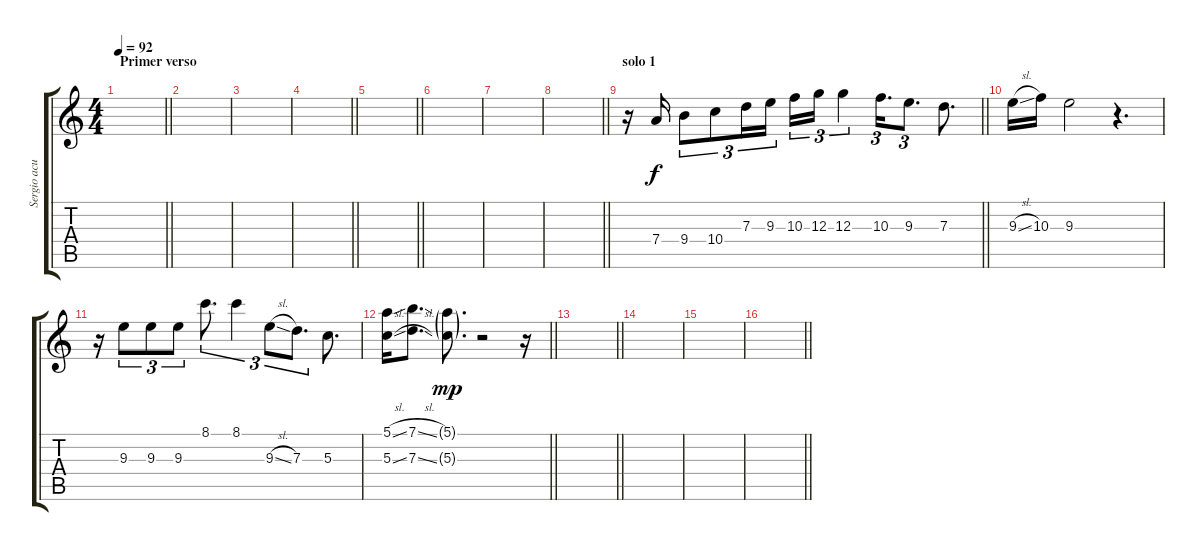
\track ("Sergio acustico" "Sergio acu") {instrument acousticguitarnylon}
\staff {score tabs}
\tuning (E4 B3 G3 D3 A2 E2) {hide}
\ts (4 4)
\section ("" "Primer verso")
\tempo 92
\clef g2
\barLineRight lightlight
\ks c
|
\section ("" "")
|
|
\barLineRight lightlight
|
\barLineRight lightlight
|
|
|
\barLineRight lightlight
|
\section ("" "solo 1")
\barLineRight lightlight
r.16 7.4.16 9.4.8{tu (3 2)} 10.4.8{tu (3 2)} 7.3.16{tu (3 2)} 9.3.16{tu (3 2) beam splitsecondary} 10.3.16{tu (3 2)} 12.3.16{tu (3 2)} 12.3.4{tu (3 2)} 10.3.16{d tu (3 2)} 9.3.8{d tu (3 2)} 7.3.8{d} |
9.3{sl}.16 10.3.16 9.3.2 r.4{d} |
r.16 9.3.8{tu (3 2)} 9.3.8{tu (3 2)} 9.3.8{tu (3 2)} 8.1.8{d tu (3 2)} 8.1.4{tu (3 2)} 9.3{sl}.8{tu (3 2)} 7.3.8{d tu (3 2)} 5.3.8{d} |
\barLineRight lightlight
(5.1{sl} 5.3{sl}).16 (7.1{sl} 7.3{sl}).8{d} (5.1{g} 5.3{g}).8{d dy mp} r.2 r.16 |
\barLineRight lightlight
|
|
|
\barLineRight lightlight
